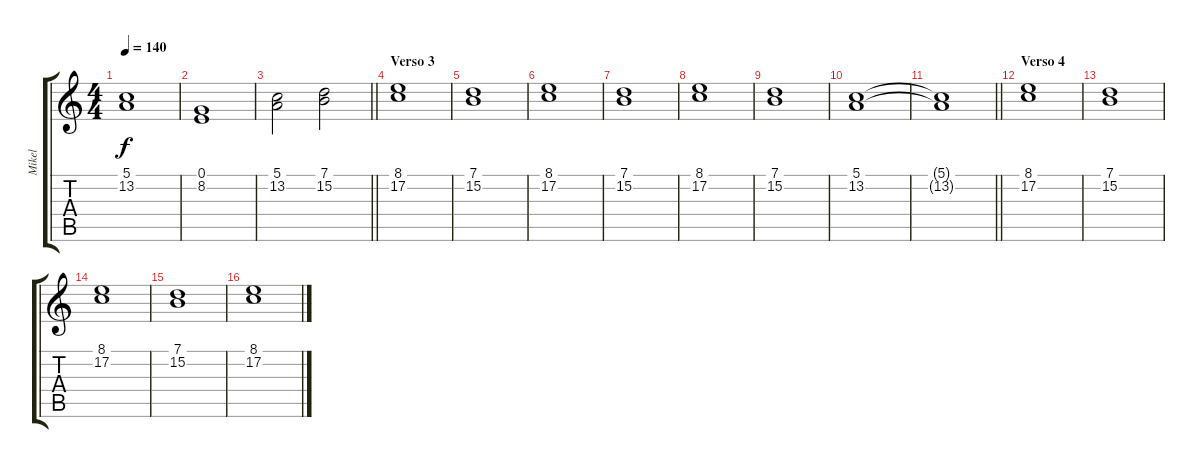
\track ("Mikel" "Mikel") {instrument stringensemble1}
\staff {score tabs}
\tuning (E4 B3 G3 D3 A2 E2) {hide}
\ts (4 4)
\tempo 140
\clef g2
\ks c
(5.1 13.2).1{dy f} |
(0.1 8.2).1 |
\barLineRight lightlight
(5.1 13.2).2 (7.1 15.2).2 |
\section ("" "Verso 3")
(8.1 17.2).1 |
(7.1 15.2).1 |
(8.1 17.2).1 |
(7.1 15.2).1 |
(8.1 17.2).1 |
(7.1 15.2).1 |
(5.1 13.2).1 |
\barLineRight lightlight
(5.1{t} 13.2{t}).1 |
\section ("" "Verso 4")
(8.1 17.2).1 |
(7.1 15.2).1 |
(8.1 17.2).1 |
(7.1 15.2).1 |
(8.1 17.2).1
